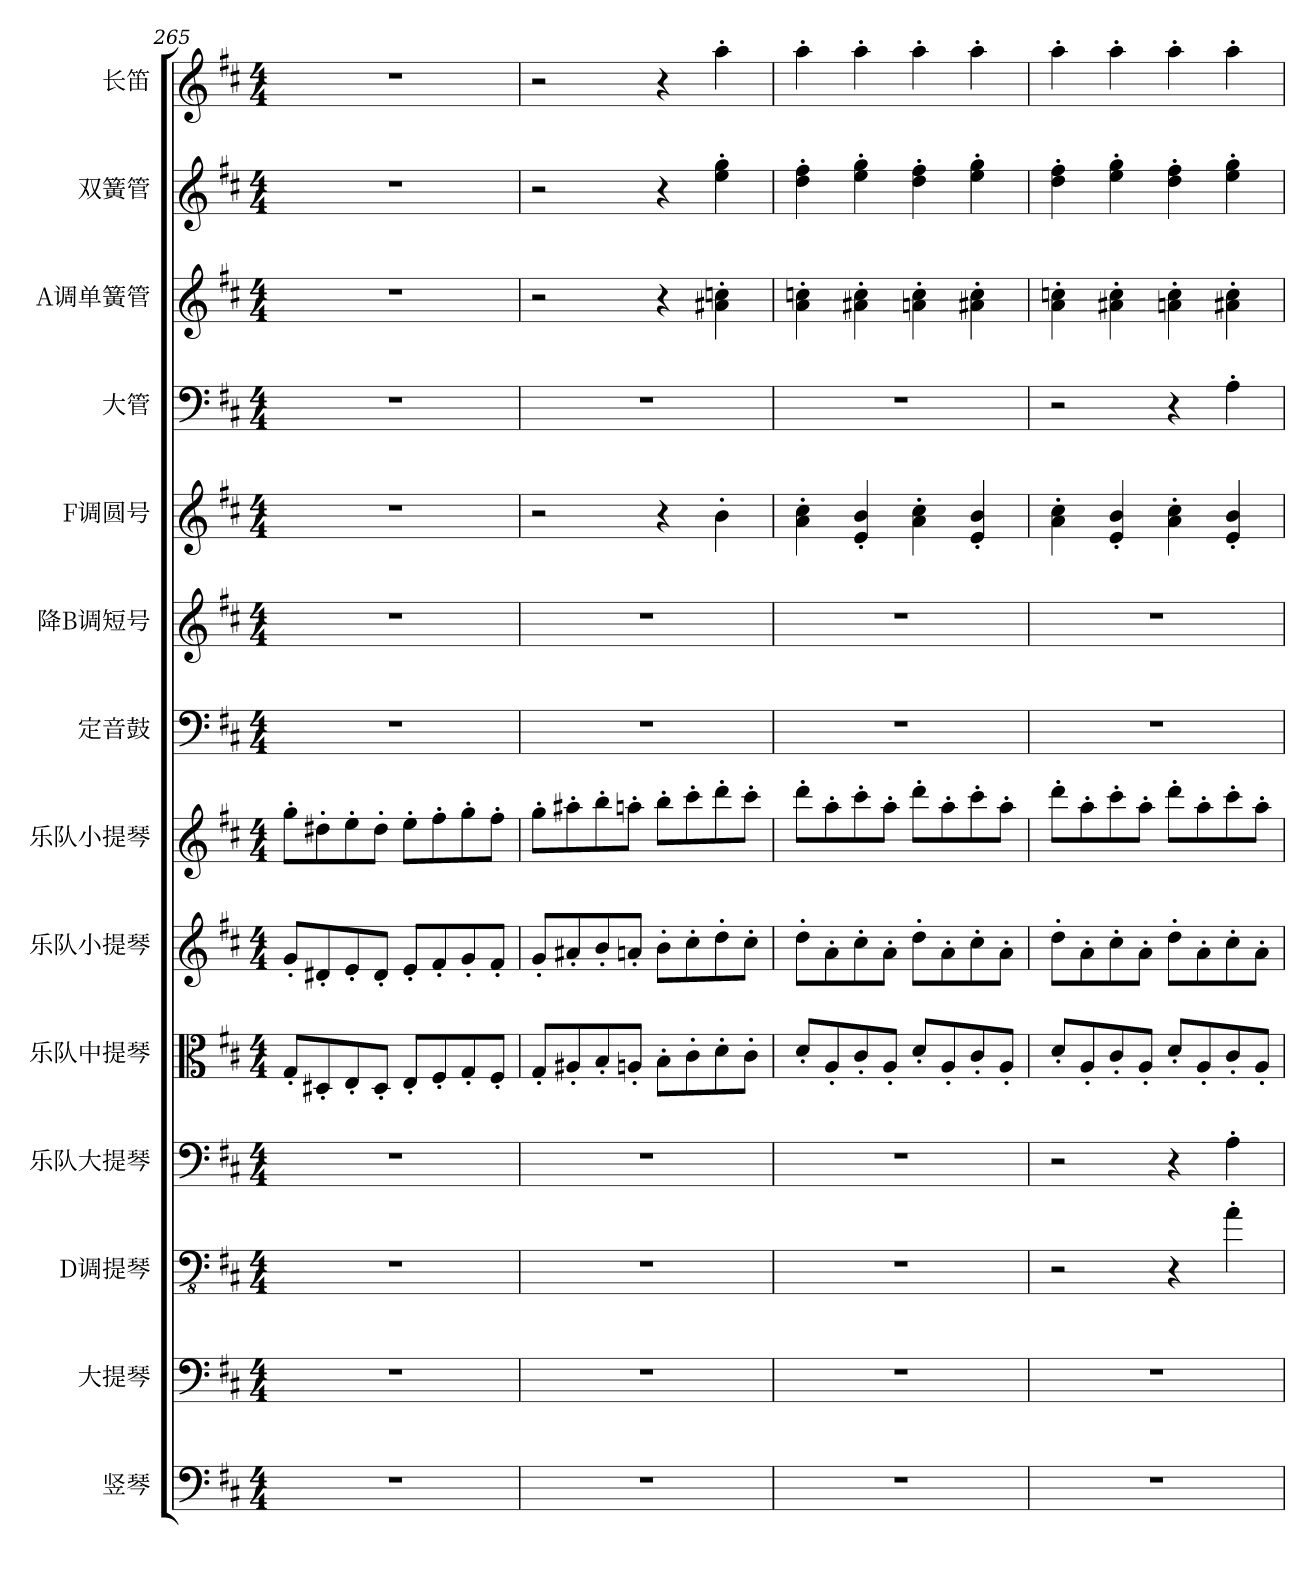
**kern	**kern	**kern	**kern	**kern	**kern	**kern	**kern	**kern	**kern	**kern	**kern	**kern	**kern
*part14	*part13	*part12	*part11	*part10	*part9	*part8	*part7	*part6	*part5	*part4	*part3	*part2	*part1
*staff14	*staff13	*staff12	*staff11	*staff10	*staff9	*staff8	*staff7	*staff6	*staff5	*staff4	*staff3	*staff2	*staff1
*I"竖琴	*I"大提琴	*I"D调提琴	*I"乐队大提琴	*I"乐队中提琴	*I"乐队小提琴	*I"乐队小提琴	*I"定音鼓	*I"降B调短号	*I"F调圆号	*I"大管	*I"A调单簧管	*I"双簧管	*I"长笛
!!LO:PB:g=z
*clefF4	*clefF4	*clefFv4	*clefF4	*clefC3	*clefG2	*clefG2	*clefF4	*clefG2	*clefG2	*clefF4	*clefG2	*clefG2	*clefG2
*	*	*ITrd7c12	*	*	*	*	*	*ITrd1c2	*ITrd4c7	*	*ITrd2c3	*	*
*k[f#c#]	*k[f#c#]	*k[f#c#]	*k[f#c#]	*k[f#c#]	*k[f#c#]	*k[f#c#]	*k[f#c#]	*k[]	*k[f#]	*k[f#c#]	*k[f#c#g#d#a#]	*k[f#c#]	*k[f#c#]
*M4/4	*M4/4	*M4/4	*M4/4	*M4/4	*M4/4	*M4/4	*M4/4	*M4/4	*M4/4	*M4/4	*M4/4	*M4/4	*M4/4
=265	=265	=265	=265	=265	=265	=265	=265	=265	=265	=265	=265	=265	=265
1r	1r	1r	1r	8G'/L	8g'/L	8gg'\L	1r	1r	1r	1r	1r	1r	1r
.	.	.	.	8D#X'/	8d#X'/	8dd#X'\	.	.	.	.	.	.	.
.	.	.	.	8E'/	8e'/	8ee'\	.	.	.	.	.	.	.
.	.	.	.	8D#'/J	8d#'/J	8dd#'\J	.	.	.	.	.	.	.
.	.	.	.	8E'/L	8e'/L	8ee'\L	.	.	.	.	.	.	.
.	.	.	.	8F#'/	8f#'/	8ff#'\	.	.	.	.	.	.	.
.	.	.	.	8G'/	8g'/	8gg'\	.	.	.	.	.	.	.
.	.	.	.	8F#'/J	8f#'/J	8ff#'\J	.	.	.	.	.	.	.
=266	=266	=266	=266	=266	=266	=266	=266	=266	=266	=266	=266	=266	=266
1r	1r	1r	1r	8G'/L	8g'/L	8gg'\L	1r	1r	2r	1r	2r	2r	2r
.	.	.	.	8A#X'/	8a#X'/	8aa#X'\	.	.	.	.	.	.	.
.	.	.	.	8B'/	8b'/	8bb'\	.	.	.	.	.	.	.
.	.	.	.	8An'/J	8an'/J	8aan'\J	.	.	.	.	.	.	.
.	.	.	.	8B'\L	8b'\L	8bb'\L	.	.	4r	.	4r	4r	4r
.	.	.	.	8c#'\	8cc#'\	8ccc#'\	.	.	.	.	.	.	.
.	.	.	.	8d'\	8dd'\	8ddd'\	.	.	4e'\	.	4f##X\' 4an\'	4ee\' 4gg\'	4aa'\
.	.	.	.	8c#'\J	8cc#'\J	8ccc#'\J	.	.	.	.	.	.	.
=267	=267	=267	=267	=267	=267	=267	=267	=267	=267	=267	=267	=267	=267
1r	1r	1r	1r	8d'/L	8dd'\L	8ddd'\L	1r	1r	4d\' 4f#\'	1r	4f#\' 4an\'	4dd\' 4ff#\'	4aa'\
.	.	.	.	8A'/	8a'\	8aa'\	.	.	.	.	.	.	.
.	.	.	.	8c#'/	8cc#'\	8ccc#'\	.	.	4A/' 4e/'	.	4f##X\' 4a\'	4ee\' 4gg\'	4aa'\
.	.	.	.	8A'/J	8a'\J	8aa'\J	.	.	.	.	.	.	.
.	.	.	.	8d'/L	8dd'\L	8ddd'\L	.	.	4d\' 4f#\'	.	4f#X\' 4a\'	4dd\' 4ff#\'	4aa'\
.	.	.	.	8A'/	8a'\	8aa'\	.	.	.	.	.	.	.
.	.	.	.	8c#'/	8cc#'\	8ccc#'\	.	.	4A/' 4e/'	.	4f##X\' 4a\'	4ee\' 4gg\'	4aa'\
.	.	.	.	8A'/J	8a'\J	8aa'\J	.	.	.	.	.	.	.
!!LO:PB:g=z
=268	=268	=268	=268	=268	=268	=268	=268	=268	=268	=268	=268	=268	=268
1r	1r	2r	2r	8d'/L	8dd'\L	8ddd'\L	1r	1r	4d\' 4f#\'	2r	4f#\' 4an\'	4dd\' 4ff#\'	4aa'\
.	.	.	.	8A'/	8a'\	8aa'\	.	.	.	.	.	.	.
.	.	.	.	8c#'/	8cc#'\	8ccc#'\	.	.	4A/' 4e/'	.	4f##X\' 4a\'	4ee\' 4gg\'	4aa'\
.	.	.	.	8A'/J	8a'\J	8aa'\J	.	.	.	.	.	.	.
.	.	4r	4r	8d'/L	8dd'\L	8ddd'\L	.	.	4d\' 4f#\'	4r	4f#X\' 4a\'	4dd\' 4ff#\'	4aa'\
.	.	.	.	8A'/	8a'\	8aa'\	.	.	.	.	.	.	.
.	.	4AA'\	4A'\	8c#'/	8cc#'\	8ccc#'\	.	.	4A/' 4e/'	4A'\	4f##X\' 4a\'	4ee\' 4gg\'	4aa'\
.	.	.	.	8A'/J	8a'\J	8aa'\J	.	.	.	.	.	.	.
=	=	=	=	=	=	=	=	=	=	=	=	=	=
*-	*-	*-	*-	*-	*-	*-	*-	*-	*-	*-	*-	*-	*-
